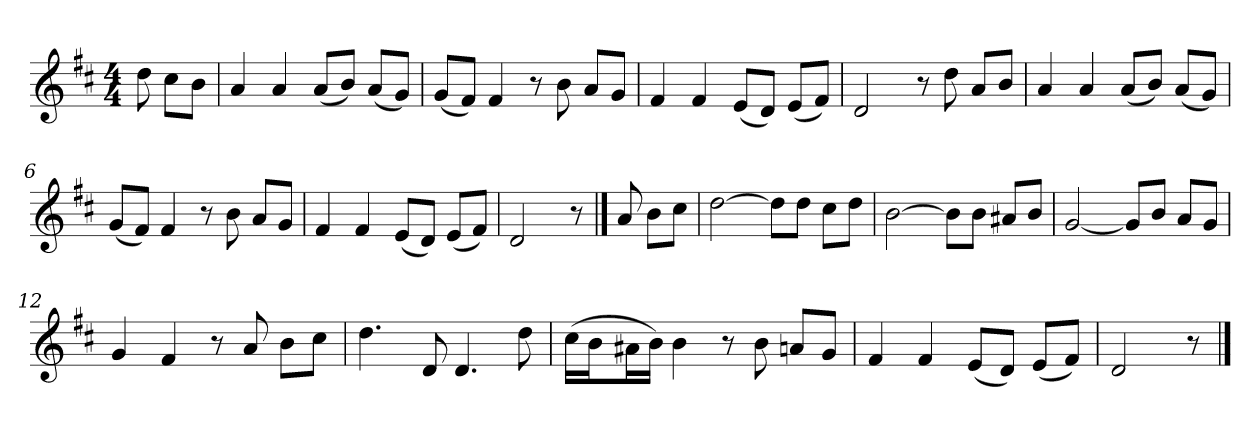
**kern
*part1
*staff1
*clefG2
*k[f#c#]
*D:
*M4/4
*MM120
=
8dd
8cc#\L
8b\J
=1
4a
4a
(8a/L
8b/J)
(8a/L
8g/J)
=2
(8g/L
8f#/J)
4f#
8r
8b
8a/L
8g/J
=3
4f#
4f#
(8e/L
8d/J)
(8e/L
8f#/J)
=4
2d
8r
8dd
8a/L
8b/J
=5
4a
4a
(8a/L
8b/J)
(8a/L
8g/J)
=6
(8g/L
8f#/J)
4f#
8r
8b
8a/L
8g/J
=7
4f#
4f#
(8e/L
8d/J)
(8e/L
8f#/J)
=8
2d
8r
==
8a
8b\L
8cc#\J
=9
[2dd
8dd\L]
8dd\J
8cc#\L
8dd\J
=10
[2b
8b\L]
8b\J
8a#X/L
8b/J
=11
[2g
8g/L]
8b/J
8a/L
8g/J
=12
4g
4f#
8r
8a
8b\L
8cc#\J
=13
4.dd
8d
4.d
8dd
=14
(16cc#\LL
16b\J
16a#X\L
16b\JJ)
4b
8r
8b
8an/L
8g/J
=15
4f#
4f#
(8e/L
8d/J)
(8e/L
8f#/J)
=16
2d
8r
==
*-
